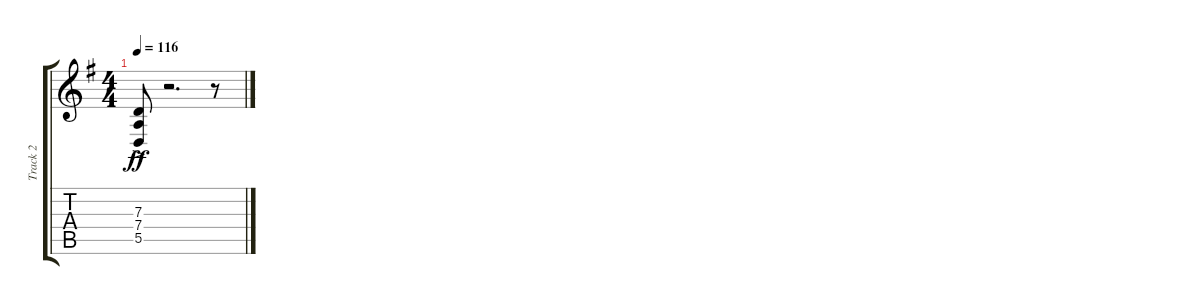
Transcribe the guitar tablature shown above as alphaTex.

\track ("Track 2" "Track 2") {instrument violin}
\staff {score tabs}
\tuning (E4 B3 G3 D3 A2 E2) {hide}
\ts (4 4)
\tempo 116
\clef g2
\ks g
(7.3{ac} 7.4{ac} 5.5{ac}).8{dy ff} r.2{d} r.8
